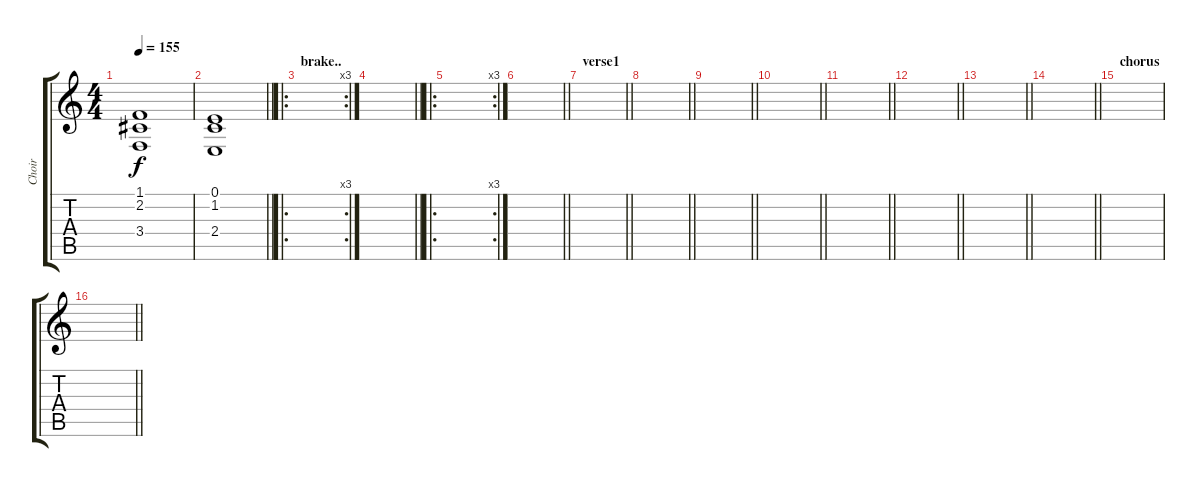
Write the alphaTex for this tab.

\track ("Choir" "Choir") {instrument choiraahs}
\staff {score tabs}
\tuning (E4 B3 G3 D3 A2 E2) {hide}
\ts (4 4)
\tempo 155
\clef g2
\ks c
(1.1 2.2 3.4).1{dy f} |
\barLineRight lightlight
(0.1 1.2 2.4).1 |
\ro
\rc 3
\section ("" "brake..")
|
\barLineRight lightlight
|
\ro
\rc 3
|
\barLineRight lightlight
|
\section ("" "verse1")
\barLineRight lightlight
|
\barLineRight lightlight
|
\barLineRight lightlight
|
\barLineRight lightlight
|
\barLineRight lightlight
|
\barLineRight lightlight
|
\barLineRight lightlight
|
\barLineRight lightlight
|
\section ("" "chorus")
|
\barLineRight lightlight
